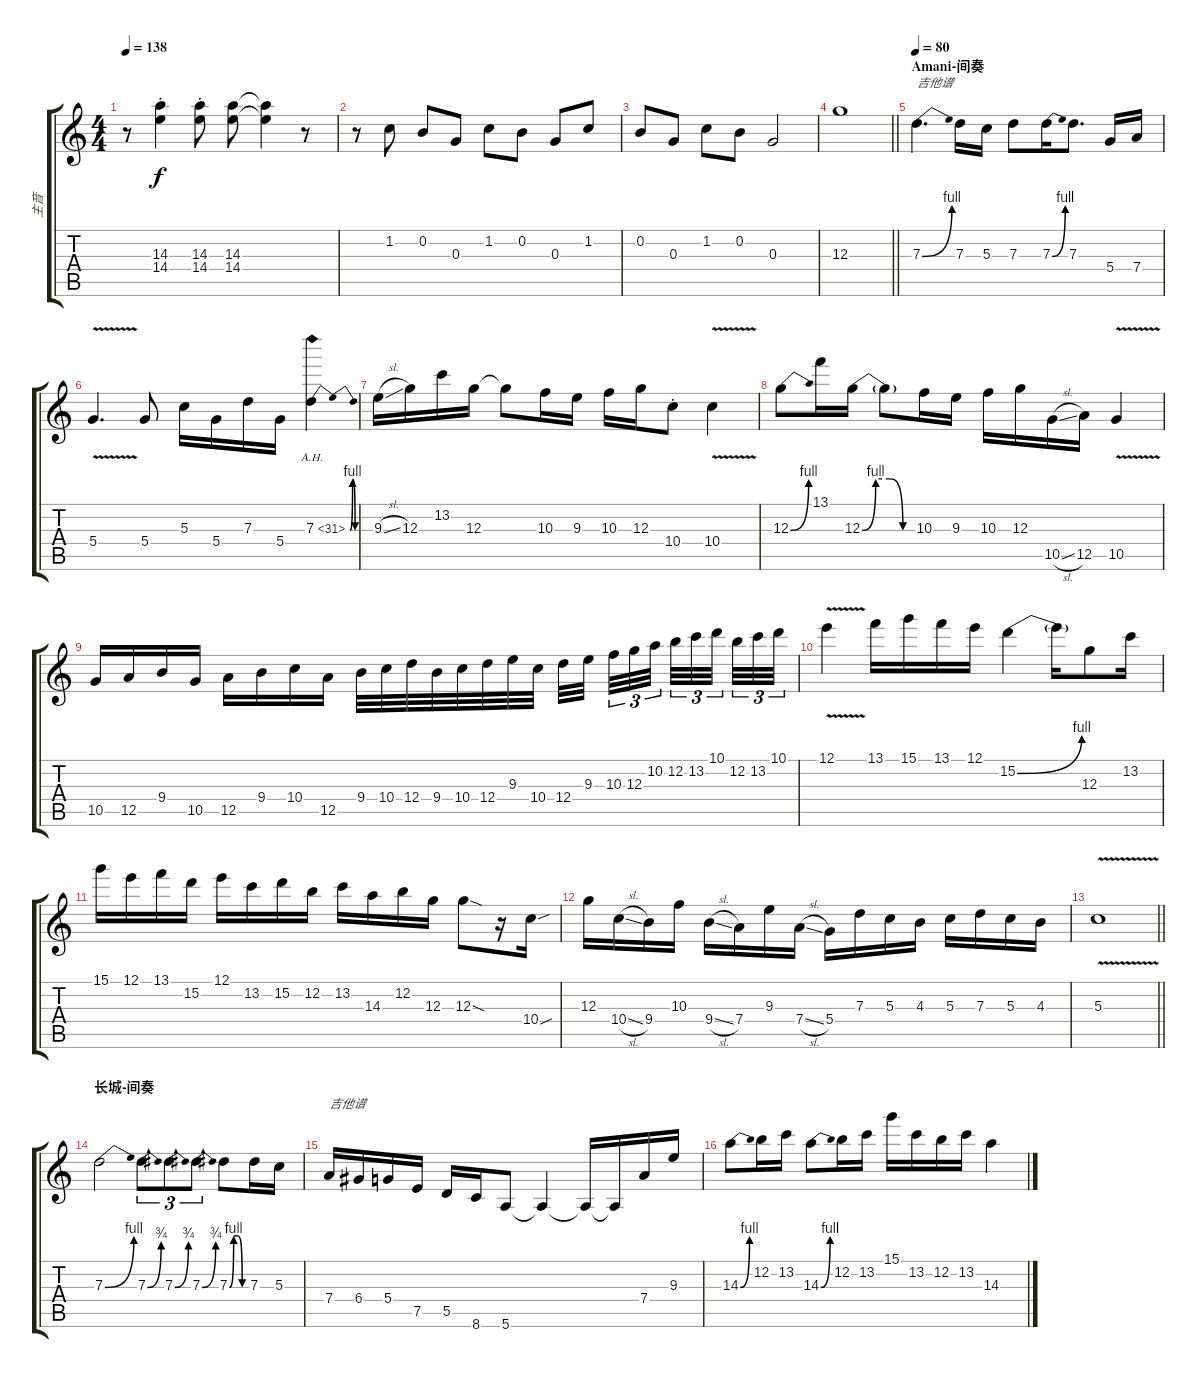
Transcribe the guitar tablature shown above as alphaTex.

\track ("主音" "主音") {instrument overdrivenguitar}
\staff {score tabs}
\tuning (E4 B3 G3 D3 A2 E2) {hide}
\ts (4 4)
\tempo 138
\clef g2
\ks c
r.8{dy f} (14.3{st} 14.4{st}).4 (14.3{st} 14.4{st}).8 (14.3 14.4).8 (14.3{t} 14.4{t}).4 r.8 |
r.8 1.2.8 0.2.8 0.3.8 1.2.8 0.2.8 0.3.8 1.2.8 |
0.2.8 0.3.8 1.2.8 0.2.8 0.3.2 |
\barLineRight lightlight
12.3.1 |
\section ("" "Amani-间奏")
\tempo 80
7.3{be (bend 0 0 60 4)}.4{d txt "吉他谱"} 7.3.16 5.3.16 7.3.8 7.3{be (bend 0 0 60 4)}.16 7.3.8{d} 5.4.16 7.4.16 |
5.4{v}.4{d} 5.4.8 5.3.16 5.4.16 7.3.16 5.4.16 7.3{be (bendrelease 0 0 15 4 45 4 60 0) ah 24}.4 |
9.3{sl}.16 12.3.16 13.2.16 12.3.16 12.3{t}.8 10.3.16 9.3.16 10.3.16 12.3.16 10.4{st}.8 10.4{v}.4 |
12.3{be (bend 0 0 60 4)}.8 13.1.16 12.3{be (custom 0 0 15 4 30 4 45 0 60 0)}.16 12.3{t}.8 10.3.16 9.3.16 10.3.16 12.3.16 10.5{sl}.16 12.5.16 10.5{v}.4 |
10.5.16 12.5.16 9.4.16 10.5.16 12.5.16 9.4.16 10.4.16 12.5.16 9.4.32 10.4.32 12.4.32 9.4.32 10.4.32 12.4.32 9.3.32 10.4.32 12.4.32 9.3.32{beam splitsecondary} 10.3.32{tu (3 2)} 12.3.32{tu (3 2)} 10.2.32{tu (3 2) beam splitsecondary} 12.2.32{tu (3 2)} 13.2.32{tu (3 2)} 10.1.32{tu (3 2) beam splitsecondary} 12.2.32{tu (3 2)} 13.2.32{tu (3 2)} 10.1.32{tu (3 2)} |
12.1{v}.4 13.1.16 15.1.16 13.1.16 12.1.16 15.2{be (bend 0 0 60 4)}.4 15.2{t}.16 12.3.8 13.2.16 |
15.1.16 12.1.16 13.1.16 15.2.16 12.1.16 13.2.16 15.2.16 12.2.16 13.2.16 14.3.16 12.2.16 12.3.16 12.3{sod}.8 r.16 10.4{sou}.16 |
12.3.16 10.4{sl}.16 9.4.16 10.3.16 9.4{sl}.16 7.4.16 9.3.16 7.4{sl}.16 5.4.16 7.3.16 5.3.16 4.3.16 5.3.16 7.3.16 5.3.16 4.3.16 |
\barLineRight lightlight
5.3{v}.1 |
\section ("" "长城-间奏")
7.3{be (bend 0 0 60 4)}.2 7.3{be (bend 0 0 60 3)}.8{tu (3 2)} 7.3{be (bend 0 0 60 3)}.8{tu (3 2)} 7.3{be (bend 0 0 60 3)}.8{tu (3 2)} 7.3{be (custom 0 0 15 4 30 4 45 0 60 0)}.8 7.3.16 5.3.16 |
7.4.16{txt "吉他谱"} 6.4.16 5.4.16 7.5.16 5.5.16 8.6.16 5.6.8 5.6{t}.4 5.6{t}.16 5.6{t}.16 7.4.16 9.3.16 |
14.3{be (bend 0 0 60 4)}.8 12.2.16 13.2.16 14.3{be (bend 0 0 60 4)}.8 12.2.16 13.2.16 15.1.16 13.2.16 12.2.16 13.2.16 14.3.4
